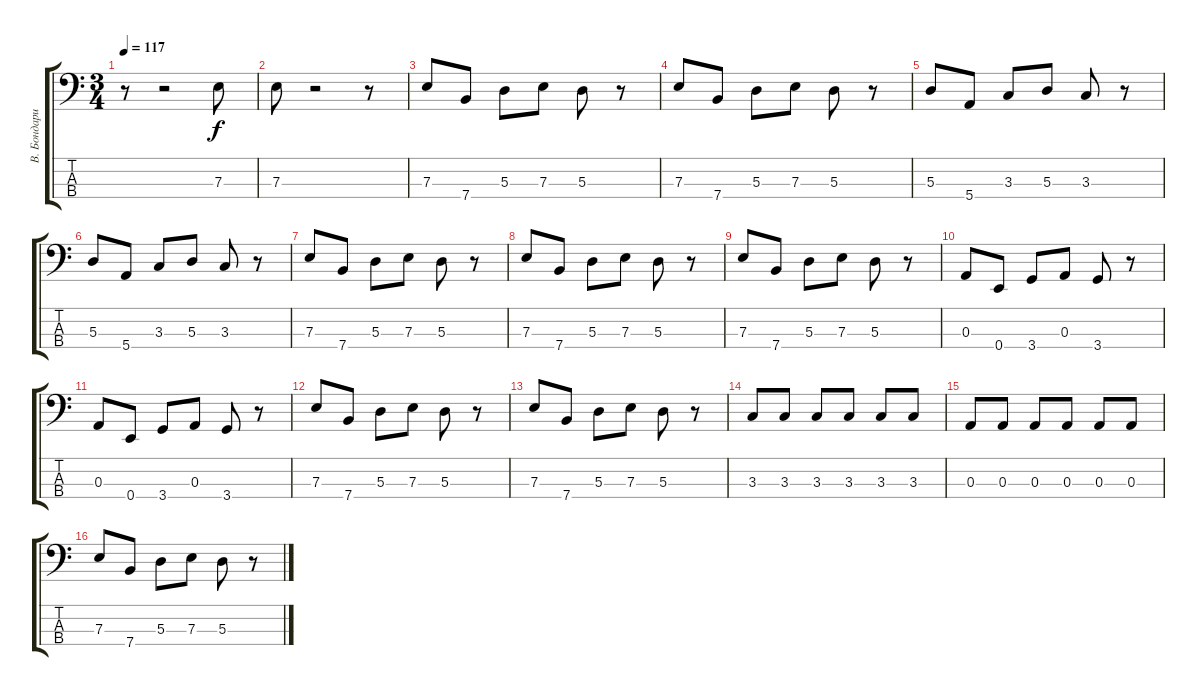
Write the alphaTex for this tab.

\track ("В. Бондарик" "В. Бондари") {instrument electricbasspick}
\staff {score tabs}
\tuning (G2 D2 A1 E1) {hide}
\ts (3 4)
\tempo 117
\clef f4
\ks c
r.8{dy f} r.2 7.3.8 |
7.3.8 r.2 r.8 |
7.3.8 7.4.8 5.3.8 7.3.8 5.3.8 r.8 |
7.3.8 7.4.8 5.3.8 7.3.8 5.3.8 r.8 |
5.3.8 5.4.8 3.3.8 5.3.8 3.3.8 r.8 |
5.3.8 5.4.8 3.3.8 5.3.8 3.3.8 r.8 |
7.3.8 7.4.8 5.3.8 7.3.8 5.3.8 r.8 |
7.3.8 7.4.8 5.3.8 7.3.8 5.3.8 r.8 |
7.3.8 7.4.8 5.3.8 7.3.8 5.3.8 r.8 |
0.3.8 0.4.8 3.4.8 0.3.8 3.4.8 r.8 |
0.3.8 0.4.8 3.4.8 0.3.8 3.4.8 r.8 |
7.3.8 7.4.8 5.3.8 7.3.8 5.3.8 r.8 |
7.3.8 7.4.8 5.3.8 7.3.8 5.3.8 r.8 |
3.3.8 3.3.8 3.3.8 3.3.8 3.3.8 3.3.8 |
0.3.8 0.3.8 0.3.8 0.3.8 0.3.8 0.3.8 |
7.3.8 7.4.8 5.3.8 7.3.8 5.3.8 r.8
